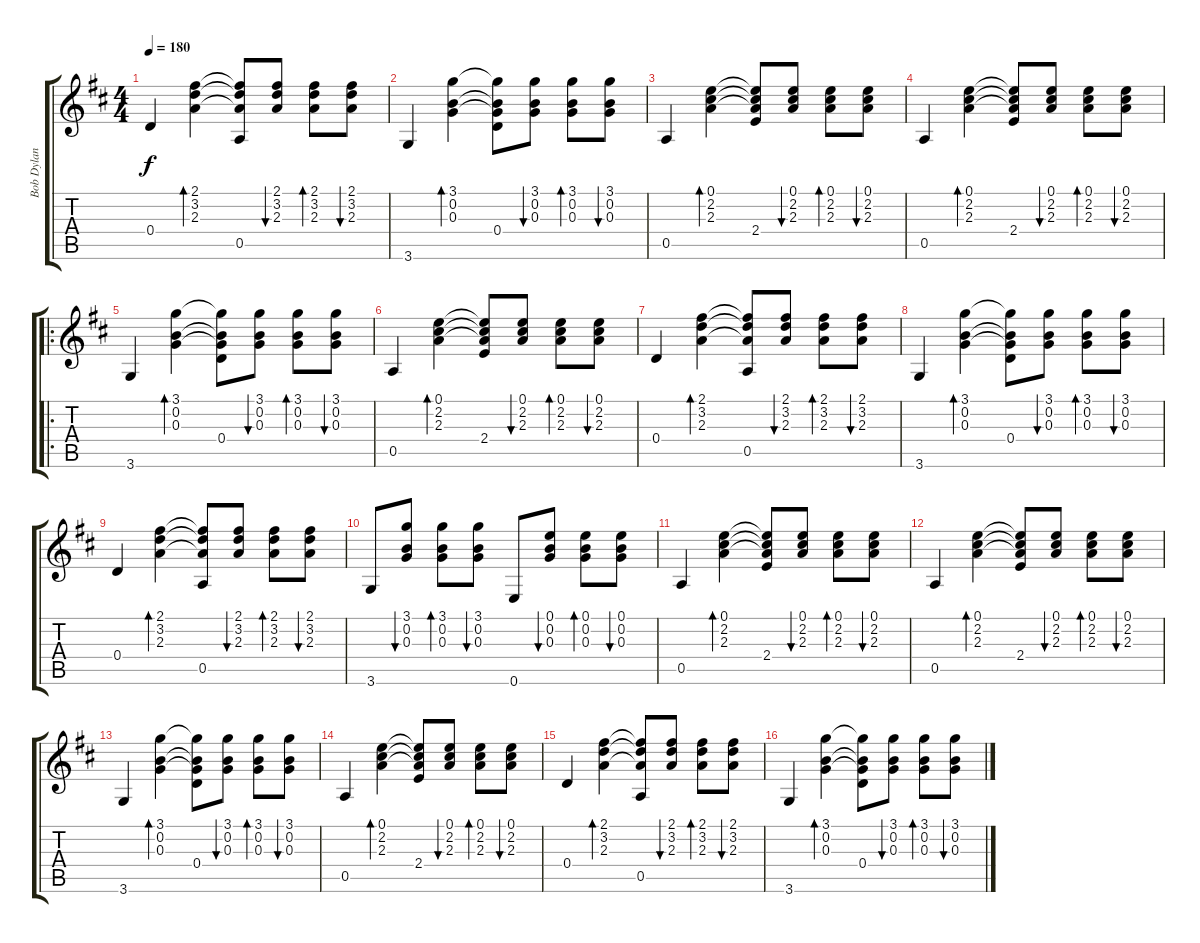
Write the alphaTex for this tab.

\track ("Bob Dylan Guitar" "Bob Dylan ") {instrument acousticguitarnylon}
\staff {score tabs}
\tuning (E4 B3 G3 D3 A2 E2) {hide}
\ts (4 4)
\tempo 180
\clef g2
\ks d
0.4.4{dy f instrument acousticguitarnylon} (2.1 3.2 2.3).4{bd 60} (2.1{t} 3.2{t} 2.3{t} 0.5).8 (2.1 3.2 2.3).8{bu 60} (2.1 3.2 2.3).8{bd 60} (2.1 3.2 2.3).8{bu 60} |
3.6.4 (3.1 0.2 0.3).4{bd 60} (3.1{t} 0.2{t} 0.3{t} 0.4).8 (3.1 0.2 0.3).8{bu 60} (3.1 0.2 0.3).8{bd 60} (3.1 0.2 0.3).8{bu 60} |
0.5.4 (0.1 2.2 2.3).4{bd 60} (0.1{t} 2.2{t} 2.3{t} 2.4).8 (0.1 2.2 2.3).8{bu 60} (0.1 2.2 2.3).8{bd 60} (0.1 2.2 2.3).8{bu 60} |
0.5.4 (0.1 2.2 2.3).4{bd 60} (0.1{t} 2.2{t} 2.3{t} 2.4).8 (0.1 2.2 2.3).8{bu 60} (0.1 2.2 2.3).8{bd 60} (0.1 2.2 2.3).8{bu 60} |
\ro
3.6.4 (3.1 0.2 0.3).4{bd 60} (3.1{t} 0.2{t} 0.3{t} 0.4).8 (3.1 0.2 0.3).8{bu 60} (3.1 0.2 0.3).8{bd 60} (3.1 0.2 0.3).8{bu 60} |
0.5.4 (0.1 2.2 2.3).4{bd 60} (0.1{t} 2.2{t} 2.3{t} 2.4).8 (0.1 2.2 2.3).8{bu 60} (0.1 2.2 2.3).8{bd 60} (0.1 2.2 2.3).8{bu 60} |
0.4.4 (2.1 3.2 2.3).4{bd 60} (2.1{t} 3.2{t} 2.3{t} 0.5).8 (2.1 3.2 2.3).8{bu 60} (2.1 3.2 2.3).8{bd 60} (2.1 3.2 2.3).8{bu 60} |
3.6.4 (3.1 0.2 0.3).4{bd 60} (3.1{t} 0.2{t} 0.3{t} 0.4).8 (3.1 0.2 0.3).8{bu 60} (3.1 0.2 0.3).8{bd 60} (3.1 0.2 0.3).8{bu 60} |
0.4.4 (2.1 3.2 2.3).4{bd 60} (2.1{t} 3.2{t} 2.3{t} 0.5).8 (2.1 3.2 2.3).8{bu 60} (2.1 3.2 2.3).8{bd 60} (2.1 3.2 2.3).8{bu 60} |
3.6.8 (3.1 0.2 0.3).8{bu 60} (3.1 0.2 0.3).8{bd 60} (3.1 0.2 0.3).8{bu 60} 0.6.8 (0.1 0.2 0.3).8{bu 60} (0.1 0.2 0.3).8{bd 60} (0.1 0.2 0.3).8{bu 60} |
0.5.4 (0.1 2.2 2.3).4{bd 60} (0.1{t} 2.2{t} 2.3{t} 2.4).8 (0.1 2.2 2.3).8{bu 60} (0.1 2.2 2.3).8{bd 60} (0.1 2.2 2.3).8{bu 60} |
0.5.4 (0.1 2.2 2.3).4{bd 60} (0.1{t} 2.2{t} 2.3{t} 2.4).8 (0.1 2.2 2.3).8{bu 60} (0.1 2.2 2.3).8{bd 60} (0.1 2.2 2.3).8{bu 60} |
3.6.4 (3.1 0.2 0.3).4{bd 60} (3.1{t} 0.2{t} 0.3{t} 0.4).8 (3.1 0.2 0.3).8{bu 60} (3.1 0.2 0.3).8{bd 60} (3.1 0.2 0.3).8{bu 60} |
0.5.4 (0.1 2.2 2.3).4{bd 60} (0.1{t} 2.2{t} 2.3{t} 2.4).8 (0.1 2.2 2.3).8{bu 60} (0.1 2.2 2.3).8{bd 60} (0.1 2.2 2.3).8{bu 60} |
0.4.4 (2.1 3.2 2.3).4{bd 60} (2.1{t} 3.2{t} 2.3{t} 0.5).8 (2.1 3.2 2.3).8{bu 60} (2.1 3.2 2.3).8{bd 60} (2.1 3.2 2.3).8{bu 60} |
3.6.4 (3.1 0.2 0.3).4{bd 60} (3.1{t} 0.2{t} 0.3{t} 0.4).8 (3.1 0.2 0.3).8{bu 60} (3.1 0.2 0.3).8{bd 60} (3.1 0.2 0.3).8{bu 60}
